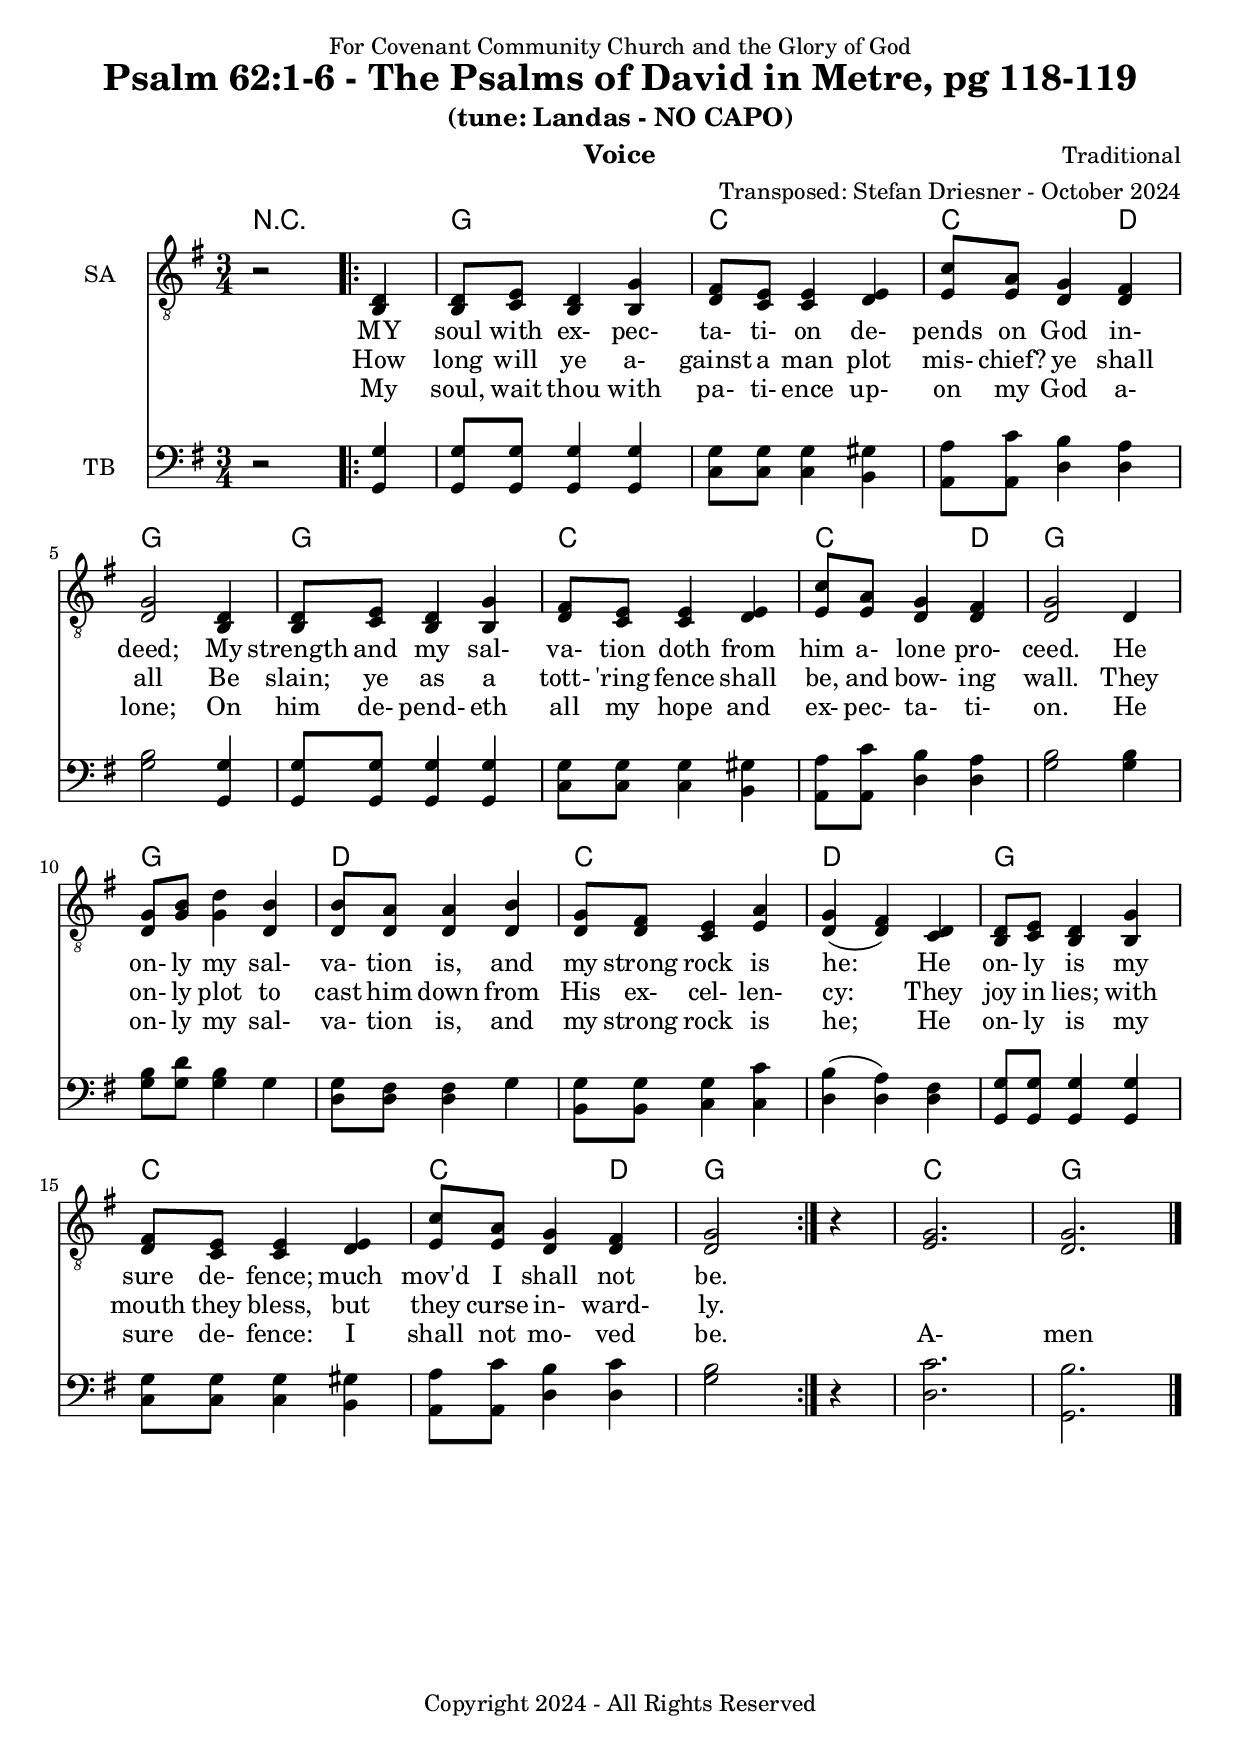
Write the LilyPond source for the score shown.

\version "2.24.1"
\language "english"

% force .mid extension for MIDI file output
#(ly:set-option 'midi-extension "mid")

\header {
  dedication = "For Covenant Community Church and the Glory of God"
  title = "Psalm 62:1-6 - The Psalms of David in Metre, pg 118-119"
  subtitle = "(tune: Landas - NO CAPO)"
  instrument = "Voice"
  composer = "Traditional"
  arranger = "Transposed: Stefan Driesner - October 2024"
  meter = ""
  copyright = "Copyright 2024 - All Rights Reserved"
}

global = {
  \key g \major
  \numericTimeSignature
  \time 3/4
}

versesVoiceOne = \lyricmode {
  % Verses 1-2
  MY soul with ex- pec- ta- ti- on
  de- pends on God in- deed;
  My strength and my sal- va- tion doth
  from him a- lone pro- ceed.
  He on- ly my sal- va- tion is,
  and my strong rock is he:
  He on- ly is my sure de- fence;
  much mov'd I shall not be.
}

versesVoiceTwo = \lyricmode {
  % Verse 3-4
  How long will ye a- gainst a man
  plot mis- chief? ye shall all
  Be slain; ye as a tott- 'ring fence
  shall be, and bow- ing wall.
  They on- ly plot to cast him down
  from His ex- cel- len- cy:
  They joy in lies; with mouth they bless,
  but they curse in- ward- ly.
}

versesVoiceThree = \lyricmode {
  % Verses 5-6
  My soul, wait thou with pa- ti- ence
  up- on my God a- lone;
  On him de- pend- eth all my hope
  and ex- pec- ta- ti- on.
  He on- ly my sal- va- tion is,
  and my strong rock is he;
  He on- ly is my sure de- fence:
  I shall not mo- ved be.
  A- men
}

% G major  ^\markup { \fret-diagram "6-3;5-2;4-o;3-o;2-3;1-3;" }
% C9 major ^\markup { \fret-diagram "6-o;5-3;4-2;3-o;2-3;1-3;" }
% D major  ^\markup { \fret-diagram "6-x;5-o;4-o;3-2;2-3;1-2;" }

MelodyVoice = \relative c {
  \global
  \dynamicUp
  % Music follows here.
  {
    r2
    \repeat volta 2
    {
      <d >4 |
      % Verse 1
      <d  >8  <e  >8  <d  >4  <g  >4  |
      <fs >8  <e  >8  <e  >4  <e  >4  |
      <c' >8  <a  >8  <g  >4  <fs >4  |
      <g  >2                  <d  >4  |
      <d  >8  <e  >8  <d  >4  <g  >4  |
      <fs >8  <e  >8  <e  >4  <e  >4  |
      <c' >8  <a  >8  <g  >4  <fs >4  |
      <g  >2                  <d  >4  |
      <g  >8  <b  >8  <d  >4  <b  >4  |
      <b  >8  <a  >8  <a  >4  <b  >4  |
      <g  >8  <fs >8  <e  >4  <a  >4  |
      <g  >4         (<fs >4) <d  >4  |
      <d  >8  <e  >8  <d  >4  <g  >4  |
      <fs >8  <e  >8  <e  >4  <e  >4  |
      <c' >8  <a  >8  <g  >4  <fs >4  |
      <g  >2
    }
    r4
  }
  <g>2. <g>2.
  \bar "|."
}

SAVoiceVerse = {
}

SAVoice = \relative c {
  \global
  \dynamicUp
  % Music follows here.
  {
    r2    
    \repeat volta 2
    {
      <b  d >4 |
      <b  d  >8  <c  e  >8  <b  d  >4  <b  g' >4  |
      <d  fs >8  <c  e  >8  <c  e  >4  <d  e  >4  |
      <e  c' >8  <e  a  >8  <d  g  >4  <d  fs >4  |
      <d  g  >2                        <b  d  >4  |
      <b  d  >8  <c  e  >8  <b  d  >4  <b  g' >4  |
      <d  fs >8  <c  e  >8  <c  e  >4  <d  e  >4  |
      <e  c' >8  <e  a  >8  <d  g  >4  <d  fs >4  |
      <d  g  >2                        <d     >4  |
      <d  g  >8  <g  b  >8  <g  d' >4  <d  b' >4  |
      <d  b' >8  <d  a' >8  <d  a' >4  <d  b' >4  |
      <d  g  >8  <d  fs >8  <c  e  >4  <e  a  >4  |
      <d  g  >4            (<d  fs >4) <c  d  >4  |
      <b  d  >8  <c  e  >8  <b  d  >4  <b  g' >4  |
      <d  fs >8  <c  e  >8  <c  e  >4  <d  e  >4  |
      <e  c' >8  <e  a  >8  <d  g  >4  <d  fs >4  |
      <d  g  >2
    }
    r4
  }
  <e  g  >2. <d  g  >2.
  \bar "|."
}

TBVoice = \relative c {
  \global
  \dynamicUp
  % Music follows here.
  {
    r2
    \repeat volta 2
    {
      <g  g' >4 |
      <g  g' >8  <g  g' >8  <g  g' >4  <g  g' >4  |
      <c  g' >8  <c  g' >8  <c  g' >4  <b  gs'>4  |
      <a  a' >8  <a  c' >8  <d  b' >4  <d  a' >4  |
      <g  b  >2                        <g, g' >4  |
      <g  g' >8  <g  g' >8  <g  g' >4  <g  g' >4  |
      <c  g' >8  <c  g' >8  <c  g' >4  <b  gs'>4  |
      <a  a' >8  <a  c' >8  <d  b' >4  <d  a' >4  |
      <g  b  >2                        <g  b  >4  |
      <g  b  >8  <g  d' >8  <g  b  >4  <g     >4  |
      <d  g  >8  <d  fs >8  <d  fs >4  <g     >4  |
      <b, g' >8  <b  g' >8  <c  g' >4  <c  c' >4  |
      <d  b'  >4           (<d  a' >4) <d  fs >4  |
      <g, g'  >8 <g  g' >8  <g  g' >4  <g  g' >4  |
      <c  g' >8  <c  g' >8  <c  g' >4  <b  gs'>4  |
      <a  a' >8  <a  c' >8  <d  b' >4  <d  c' >4  |
      <g  b  >2
    }
    r4
  }
  <d  c'  >2. <g,  b'  >2.
  \bar "|."
}

Chords = \new ChordNames {
  \chordmode {
    r2.
    <g>2. <c>2. <c>2  <d>4 <g>2.
    <g>2. <c>2. <c>2  <d>4 <g>2.
    <g>2. <d>2. <c>2.      <d>2. 
    <g>2. <c>2. <c>2  <d>4 <g>2.
    <c>  <g>
  }
}

MelodyVoicePart = \new Staff \with {
  instrumentName = "Melody"
  midiInstrument = "Voice Oohs"
} { \clef "treble_8" \MelodyVoice }
\addlyrics { \versesVoiceOne }
\addlyrics { \versesVoiceTwo }
\addlyrics { \versesVoiceThree }

SAVoicePart = \new Staff \with {
  instrumentName = "SA"
  midiInstrument = "Voice Oohs"
} { \clef "treble_8" \SAVoice }
\addlyrics { \versesVoiceOne }
\addlyrics { \versesVoiceTwo }
\addlyrics { \versesVoiceThree }

TBVoicePart = \new Staff \with {
  instrumentName = "TB"
  midiInstrument = "Voice Oohs"
} { \clef bass \TBVoice }

\score {
  <<
    \Chords
    % \MelodyVoicePart    
    \SAVoicePart
    \TBVoicePart
  >>
  \layout { }
  \midi {
    \context {
      \Score
      tempoWholesPerMinute = #(ly:make-moment 100 2)
    }
  }
}

%\markup {
%  \fill-line {
%    {
%      \column {
%        \left-align {
%	  "    Amen"
%        }
%      }
%    }
%  }
%}